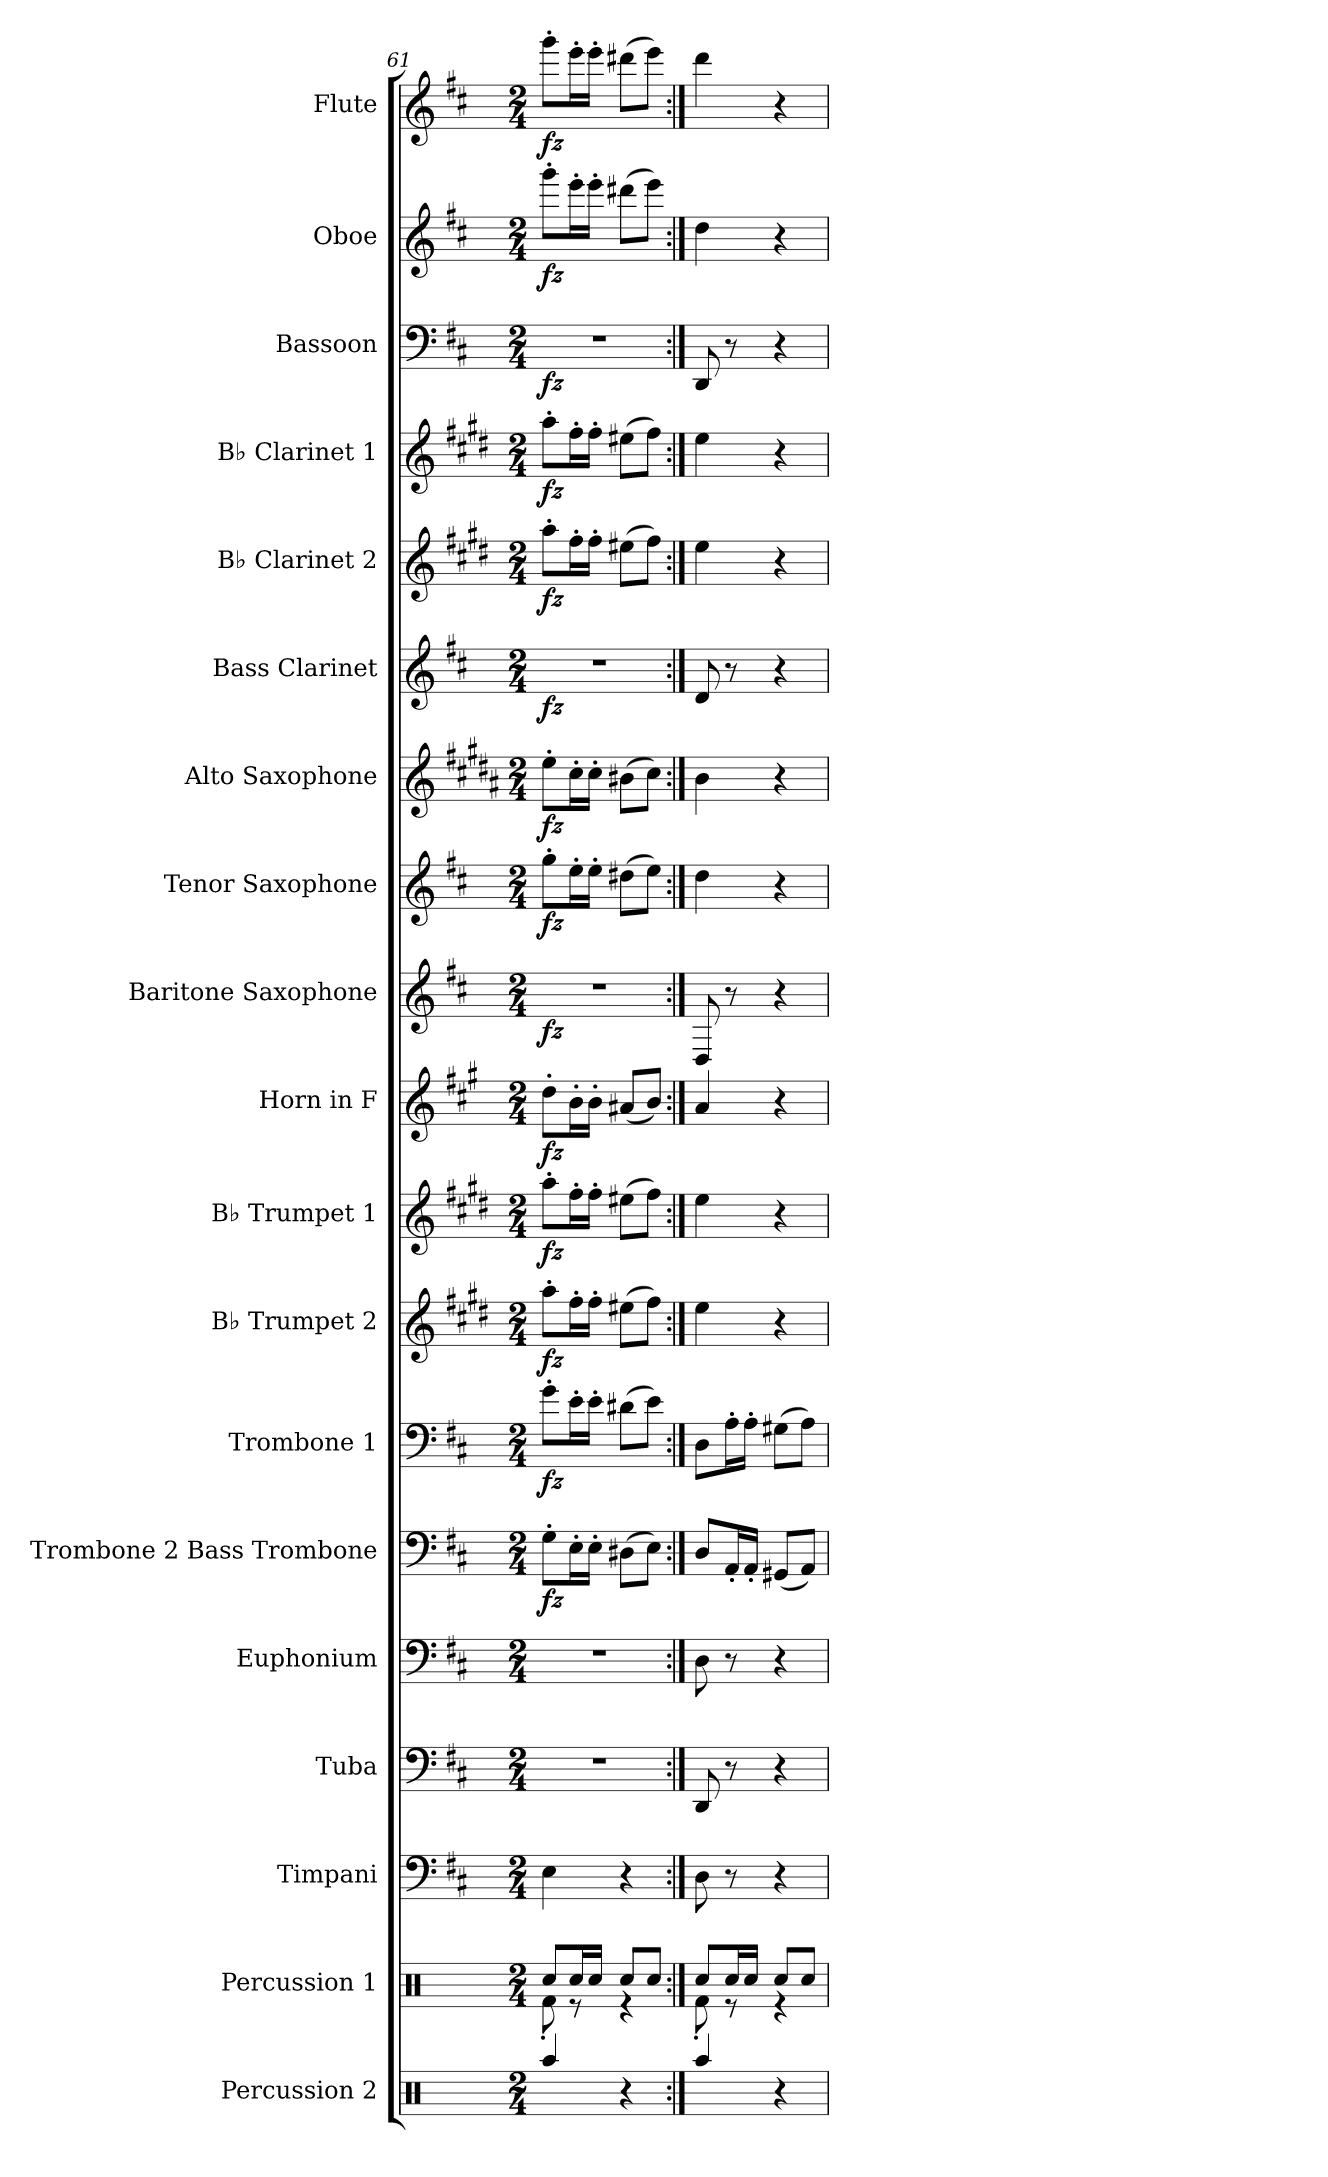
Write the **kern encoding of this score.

**kern	**kern	**kern	**kern	**kern	**kern	**dynam	**kern	**dynam	**kern	**dynam	**kern	**dynam	**kern	**dynam	**kern	**dynam	**kern	**dynam	**kern	**dynam	**kern	**dynam	**kern	**dynam	**kern	**dynam	**kern	**dynam	**kern	**dynam	**kern	**dynam
*part19	*part18	*part17	*part16	*part15	*part14	*part14	*part13	*part13	*part12	*part12	*part11	*part11	*part10	*part10	*part9	*part9	*part8	*part8	*part7	*part7	*part6	*part6	*part5	*part5	*part4	*part4	*part3	*part3	*part2	*part2	*part1	*part1
*staff19	*staff18	*staff17	*staff16	*staff15	*staff14	*staff14	*staff13	*staff13	*staff12	*staff12	*staff11	*staff11	*staff10	*staff10	*staff9	*staff9	*staff8	*staff8	*staff7	*staff7	*staff6	*staff6	*staff5	*staff5	*staff4	*staff4	*staff3	*staff3	*staff2	*staff2	*staff1	*staff1
*I"Percussion 2	*I"Percussion 1	*I"Timpani	*I"Tuba	*I"Euphonium	*I"Trombone 2 Bass Trombone	*	*I"Trombone 1	*	*I"B♭ Trumpet 2	*	*I"B♭ Trumpet 1	*	*I"Horn in F	*	*I"Baritone Saxophone	*	*I"Tenor Saxophone	*	*I"Alto Saxophone	*	*I"Bass Clarinet	*	*I"B♭ Clarinet 2	*	*I"B♭ Clarinet 1	*	*I"Bassoon	*	*I"Oboe	*	*I"Flute	*
*I'Perc. 2	*I'Perc. 1	*I'Timp.	*I'Tba.	*I'Euph.	*I'Tbn. 2 B. Tbn.	*	*I'Tbn. 1	*	*I'B♭ Tpt. 2	*	*I'B♭ Tpt. 1	*	*	*	*I'Bar. Sax.	*	*I'T. Sax.	*	*I'A. Sax.	*	*I'B. Cl.	*	*I'B♭ Cl. 2	*	*I'B♭ Cl. 1	*	*I'Bsn.	*	*I'Ob.	*	*I'Fl.	*
*clefX	*clefX	*clefF4	*clefF4	*clefF4	*clefF4	*	*clefF4	*	*clefG2	*	*clefG2	*	*clefG2	*	*clefG2	*	*clefG2	*	*clefG2	*	*clefG2	*	*clefG2	*	*clefG2	*	*clefF4	*	*clefG2	*	*clefG2	*
*	*	*	*	*	*	*	*	*	*ITrd1c2	*	*ITrd1c2	*	*ITrd4c7	*	*ITrd12c21	*	*ITrd8c14	*	*ITrd5c9	*	*ITrd8c14	*	*ITrd1c2	*	*ITrd1c2	*	*	*	*	*	*	*
*k[]	*k[]	*k[f#c#]	*k[f#c#]	*k[f#c#]	*k[f#c#]	*	*k[f#c#]	*	*k[f#c#]	*	*k[f#c#]	*	*k[f#c#]	*	*k[f#c#]	*	*k[f#c#]	*	*k[f#c#]	*	*k[f#c#]	*	*k[f#c#]	*	*k[f#c#]	*	*k[f#c#]	*	*k[f#c#]	*	*k[f#c#]	*
*M2/4	*M2/4	*M2/4	*M2/4	*M2/4	*M2/4	*	*M2/4	*	*M2/4	*	*M2/4	*	*M2/4	*	*M2/4	*	*M2/4	*	*M2/4	*	*M2/4	*	*M2/4	*	*M2/4	*	*M2/4	*	*M2/4	*	*M2/4	*
=61	=61	=61	=61	=61	=61	=61	=61	=61	=61	=61	=61	=61	=61	=61	=61	=61	=61	=61	=61	=61	=61	=61	=61	=61	=61	=61	=61	=61	=61	=61	=61	=61
*	*^	*	*	*	*	*	*	*	*	*	*	*	*	*	*	*	*	*	*	*	*	*	*	*	*	*	*	*	*	*	*	*
!	!	!	!	!	!	!	!LO:DY:b	!	!LO:DY:b	!	!LO:DY:b	!	!LO:DY:b	!	!LO:DY:b	!	!LO:DY:b	!	!LO:DY:b	!	!LO:DY:b	!	!LO:DY:b	!	!LO:DY:b	!	!LO:DY:b	!	!LO:DY:b	!	!LO:DY:b	!	!LO:DY:b
4Raa/	8Rcc/L	8Rf'\	4E\	2r	2r	8G'\L	fz	8g'\L	fz	8gg'\L	fz	8gg'\L	fz	8g'\L	fz	2r	fz	8g'\L	fz	8g'\L	fz	2r	fz	8gg'\L	fz	8gg'\L	fz	2r	fz	8ggg'\L	fz	8ggg'\L	fz
.	16Rcc/L	8r	.	.	.	16E'\L	.	16e'\L	.	16ee'\L	.	16ee'\L	.	16e'\L	.	.	.	16e'\L	.	16e'\L	.	.	.	16ee'\L	.	16ee'\L	.	.	.	16eee'\L	.	16eee'\L	.
.	16Rcc/JJ	.	.	.	.	16E'\JJ	.	16e'\JJ	.	16ee'\JJ	.	16ee'\JJ	.	16e'\JJ	.	.	.	16e'\JJ	.	16e'\JJ	.	.	.	16ee'\JJ	.	16ee'\JJ	.	.	.	16eee'\JJ	.	16eee'\JJ	.
4r	8Rcc/L	4r	4r	.	.	(>8D#X\L	.	(>8d#X\L	.	(>8dd#X\L	.	(>8dd#X\L	.	(<8d#X/L	.	.	.	(>8d#X\L	.	(>8d#X\L	.	.	.	(>8dd#X\L	.	(>8dd#X\L	.	.	.	(>8ddd#X\L	.	(>8ddd#X\L	.
.	8Rcc/J	.	.	.	.	8E\J)	.	8e\J)	.	8ee\J)	.	8ee\J)	.	8e/J)	.	.	.	8e\J)	.	8e\J)	.	.	.	8ee\J)	.	8ee\J)	.	.	.	8eee\J)	.	8eee\J)	.
!!LO:PB:g=z
=62:|!	=62:|!	=62:|!	=62:|!	=62:|!	=62:|!	=62:|!	=62:|!	=62:|!	=62:|!	=62:|!	=62:|!	=62:|!	=62:|!	=62:|!	=62:|!	=62:|!	=62:|!	=62:|!	=62:|!	=62:|!	=62:|!	=62:|!	=62:|!	=62:|!	=62:|!	=62:|!	=62:|!	=62:|!	=62:|!	=62:|!	=62:|!	=62:|!	=62:|!
4Raa/	8Rcc/L	8Rf'\	8D\	8DD/	8D\	8D/L	.	8D\L	.	4dd\	.	4dd\	.	4d/	.	8DD/	.	4d\	.	4d\	.	8D/	.	4dd\	.	4dd\	.	8DD/	.	4dd\	.	4ddd\	.
.	16Rcc/L	8r	8r	8r	8r	16AA'/L	.	16A'\L	.	.	.	.	.	.	.	8r	.	.	.	.	.	8r	.	.	.	.	.	8r	.	.	.	.	.
.	16Rcc/JJ	.	.	.	.	16AA'/JJ	.	16A'\JJ	.	.	.	.	.	.	.	.	.	.	.	.	.	.	.	.	.	.	.	.	.	.	.	.	.
4r	8Rcc/L	4r	4r	4r	4r	(<8GG#X/L	.	(>8G#X\L	.	4r	.	4r	.	4r	.	4r	.	4r	.	4r	.	4r	.	4r	.	4r	.	4r	.	4r	.	4r	.
.	8Rcc/J	.	.	.	.	8AA/J)	.	8A\J)	.	.	.	.	.	.	.	.	.	.	.	.	.	.	.	.	.	.	.	.	.	.	.	.	.
*	*v	*v	*	*	*	*	*	*	*	*	*	*	*	*	*	*	*	*	*	*	*	*	*	*	*	*	*	*	*	*	*	*	*
=	=	=	=	=	=	=	=	=	=	=	=	=	=	=	=	=	=	=	=	=	=	=	=	=	=	=	=	=	=	=	=	=
*-	*-	*-	*-	*-	*-	*-	*-	*-	*-	*-	*-	*-	*-	*-	*-	*-	*-	*-	*-	*-	*-	*-	*-	*-	*-	*-	*-	*-	*-	*-	*-	*-
